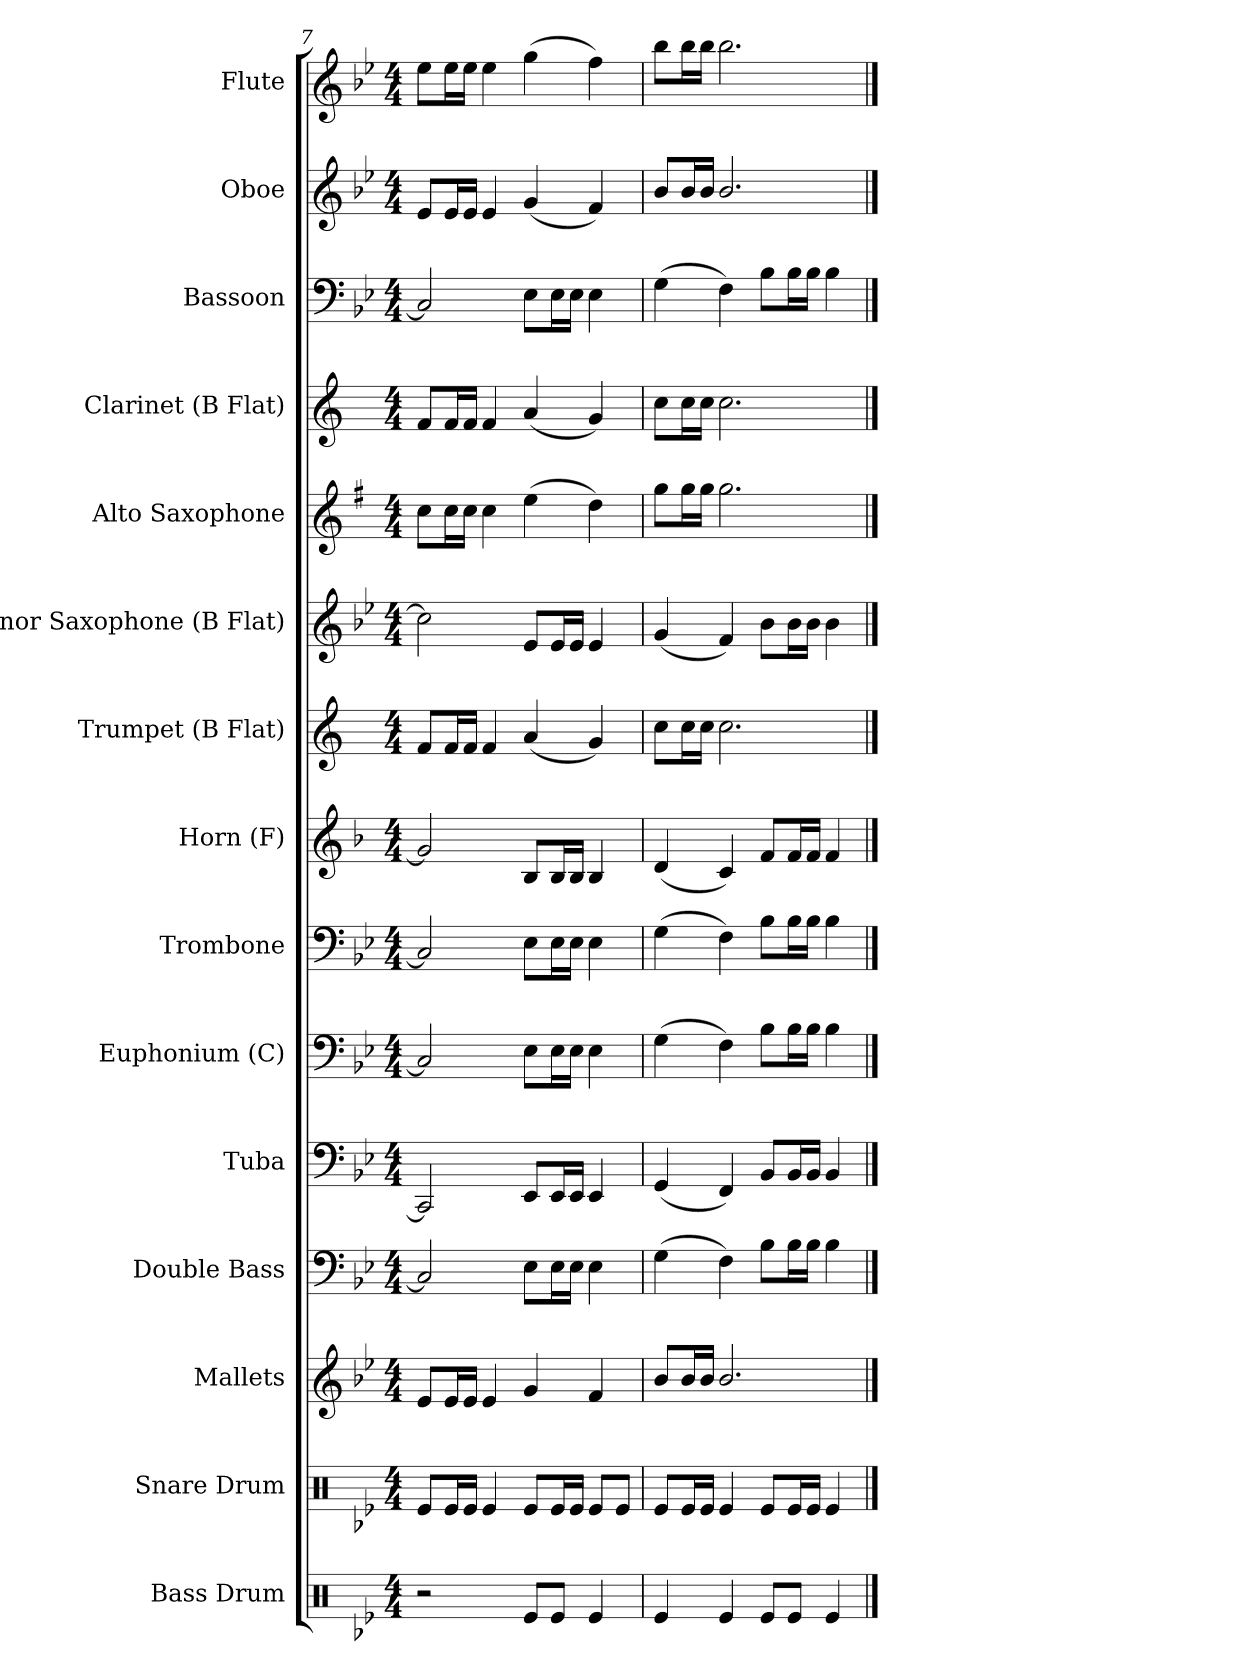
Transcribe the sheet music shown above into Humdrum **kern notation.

**kern	**kern	**kern	**kern	**kern	**kern	**kern	**kern	**kern	**kern	**kern	**kern	**kern	**kern	**kern
*part15	*part14	*part13	*part12	*part11	*part10	*part9	*part8	*part7	*part6	*part5	*part4	*part3	*part2	*part1
*staff15	*staff14	*staff13	*staff12	*staff11	*staff10	*staff9	*staff8	*staff7	*staff6	*staff5	*staff4	*staff3	*staff2	*staff1
*I"Bass Drum	*I"Snare Drum	*I"Mallets	*I"Double Bass	*I"Tuba	*I"Euphonium (C)	*I"Trombone	*I"Horn (F)	*I"Trumpet (B Flat)	*I"Tenor Saxophone (B Flat)	*I"Alto Saxophone	*I"Clarinet (B Flat)	*I"Bassoon	*I"Oboe	*I"Flute
*clefX	*clefX	*clefG2	*clefF4	*clefF4	*clefF4	*clefF4	*clefG2	*clefG2	*clefG2	*clefG2	*clefG2	*clefF4	*clefG2	*clefG2
*	*	*ITrd-14c-24	*ITrd7c12	*	*	*	*ITrd4c7	*ITrd1c2	*ITrd8c14	*ITrd5c9	*ITrd1c2	*	*	*
*k[b-e-]	*k[b-e-]	*k[b-e-]	*k[b-e-]	*k[b-e-]	*k[b-e-]	*k[b-e-]	*k[b-e-]	*k[b-e-]	*k[b-e-]	*k[b-e-]	*k[b-e-]	*k[b-e-]	*k[b-e-]	*k[b-e-]
*B-:	*B-:	*B-:	*B-:	*B-:	*B-:	*B-:	*B-:	*B-:	*B-:	*B-:	*B-:	*B-:	*B-:	*B-:
*M4/4	*M4/4	*M4/4	*M4/4	*M4/4	*M4/4	*M4/4	*M4/4	*M4/4	*M4/4	*M4/4	*M4/4	*M4/4	*M4/4	*M4/4
=7	=7	=7	=7	=7	=7	=7	=7	=7	=7	=7	=7	=7	=7	=7
2r	8Re/L	8eee-/L	2CC/]	2CC/]	2C/]	2C/]	2c/]	8e-/L	2c\]	8e-\L	8e-/L	2C/]	8e-/L	8ee-\L
.	16Re/L	16eee-/L	.	.	.	.	.	16e-/L	.	16e-\L	16e-/L	.	16e-/L	16ee-\L
.	16Re/JJ	16eee-/JJ	.	.	.	.	.	16e-/JJ	.	16e-\JJ	16e-/JJ	.	16e-/JJ	16ee-\JJ
.	4Re/	4eee-/	.	.	.	.	.	4e-/	.	4e-\	4e-/	.	4e-/	4ee-\
8Re/L	8Re/L	4ggg/	8EE-\L	8EE-/L	8E-\L	8E-\L	8E-/L	(4g/	8E-/L	(4g\	(4g/	8E-\L	(4g/	(4gg\
8Re/J	16Re/L	.	16EE-\L	16EE-/L	16E-\L	16E-\L	16E-/L	.	16E-/L	.	.	16E-\L	.	.
.	16Re/JJ	.	16EE-\JJ	16EE-/JJ	16E-\JJ	16E-\JJ	16E-/JJ	.	16E-/JJ	.	.	16E-\JJ	.	.
4Re/	8Re/L	4fff/	4EE-\	4EE-/	4E-\	4E-\	4E-/	4f/)	4E-/	4f\)	4f/)	4E-\	4f/)	4ff\)
.	8Re/J	.	.	.	.	.	.	.	.	.	.	.	.	.
=8	=8	=8	=8	=8	=8	=8	=8	=8	=8	=8	=8	=8	=8	=8
4Re/	8Re/L	8bbb-/L	(4GG\	(4GG/	(4G\	(4G\	(4G/	8b-\L	(4G/	8b-\L	8b-\L	(4G\	8b-/L	8bb-\L
.	16Re/L	16bbb-/L	.	.	.	.	.	16b-\L	.	16b-\L	16b-\L	.	16b-/L	16bb-\L
.	16Re/JJ	16bbb-/JJ	.	.	.	.	.	16b-\JJ	.	16b-\JJ	16b-\JJ	.	16b-/JJ	16bb-\JJ
4Re/	4Re/	2.bbb-/	4FF\)	4FF/)	4F\)	4F\)	4F/)	2.b-\	4F/)	2.b-\	2.b-\	4F\)	2.b-/	2.bb-\
8Re/L	8Re/L	.	8BB-\L	8BB-/L	8B-\L	8B-\L	8B-/L	.	8B-\L	.	.	8B-\L	.	.
8Re/J	16Re/L	.	16BB-\L	16BB-/L	16B-\L	16B-\L	16B-/L	.	16B-\L	.	.	16B-\L	.	.
.	16Re/JJ	.	16BB-\JJ	16BB-/JJ	16B-\JJ	16B-\JJ	16B-/JJ	.	16B-\JJ	.	.	16B-\JJ	.	.
4Re/	4Re/	.	4BB-\	4BB-/	4B-\	4B-\	4B-/	.	4B-\	.	.	4B-\	.	.
==	==	==	==	==	==	==	==	==	==	==	==	==	==	==
*-	*-	*-	*-	*-	*-	*-	*-	*-	*-	*-	*-	*-	*-	*-
